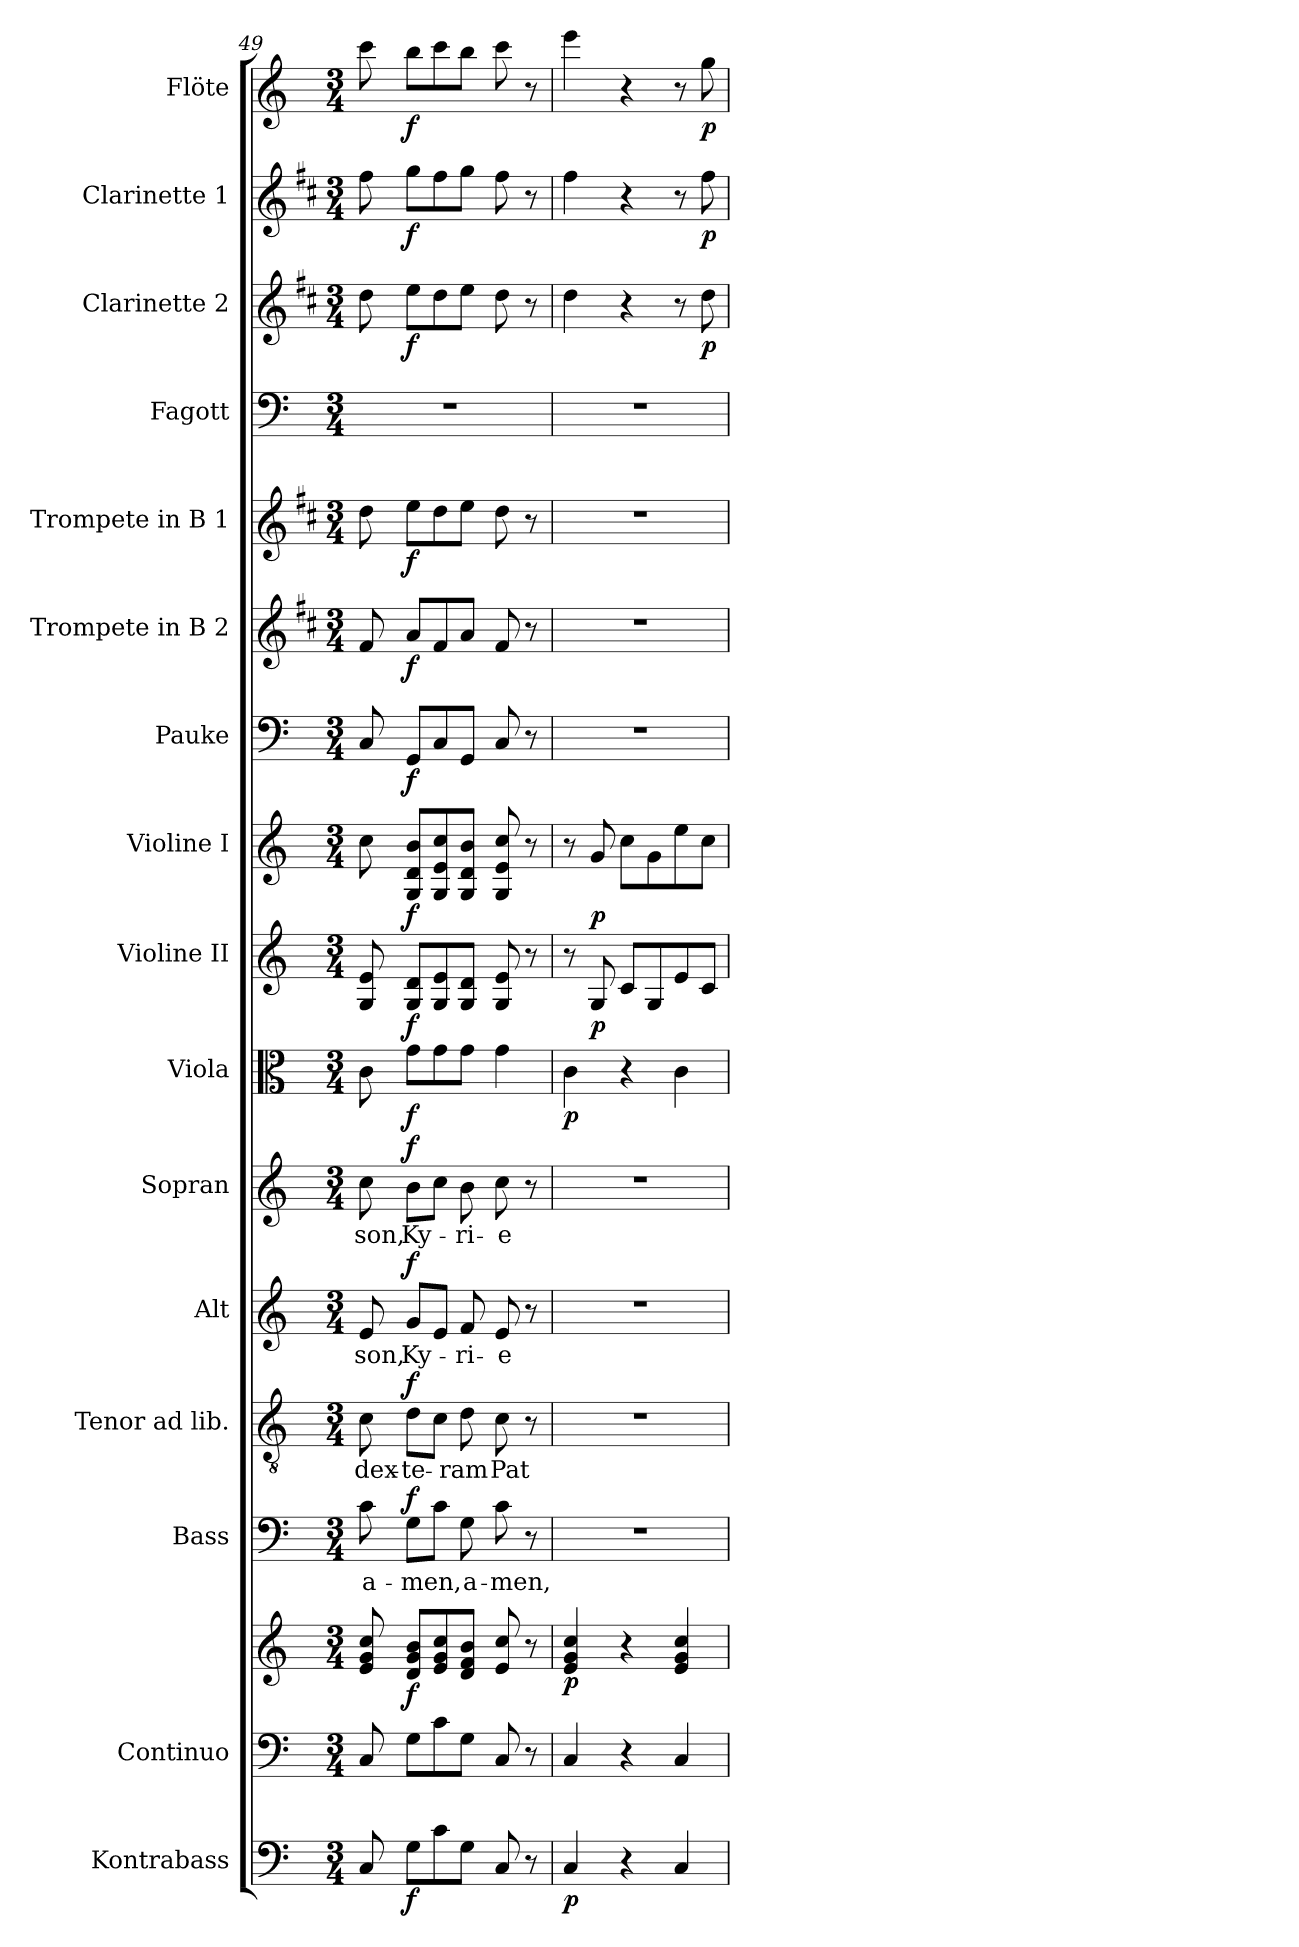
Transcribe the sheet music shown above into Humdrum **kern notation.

**kern	**dynam	**kern	**kern	**dynam	**kern	**text	**dynam	**kern	**text	**dynam	**kern	**text	**dynam	**kern	**text	**dynam	**kern	**dynam	**kern	**dynam	**kern	**dynam	**kern	**dynam	**kern	**dynam	**kern	**dynam	**kern	**kern	**dynam	**kern	**dynam	**kern	**dynam
*part16	*part16	*part15	*part15	*part15	*part14	*part14	*part14	*part13	*part13	*part13	*part12	*part12	*part12	*part11	*part11	*part11	*part10	*part10	*part9	*part9	*part8	*part8	*part7	*part7	*part6	*part6	*part5	*part5	*part4	*part3	*part3	*part2	*part2	*part1	*part1
*staff17	*staff17	*staff16	*staff15	*staff15/16	*staff14	*staff14	*staff14	*staff13	*staff13	*staff13	*staff12	*staff12	*staff12	*staff11	*staff11	*staff11	*staff10	*staff10	*staff9	*staff9	*staff8	*staff8	*staff7	*staff7	*staff6	*staff6	*staff5	*staff5	*staff4	*staff3	*staff3	*staff2	*staff2	*staff1	*staff1
*I"Kontrabass	*	*I"Continuo	*	*	*I"Bass	*	*	*I"Tenor ad lib.	*	*	*I"Alt	*	*	*I"Sopran	*	*	*I"Viola	*	*I"Violine II	*	*I"Violine I	*	*I"Pauke	*	*I"Trompete in B 2	*	*I"Trompete in B 1	*	*I"Fagott	*I"Clarinette 2	*	*I"Clarinette 1	*	*I"Flöte	*
*I'Kb.	*	*I'cont.	*	*	*I'B	*	*	*I'T	*	*	*I'A	*	*	*I'S	*	*	*I'Vla.	*	*I'Vl. II	*	*I'Vl. I	*	*I'Pk.	*	*	*	*	*	*I'Fg.	*I'Cl. 2	*	*I'Cl. 1	*	*I'Fl.	*
*clefF4	*	*clefF4	*clefG2	*	*clefF4	*	*	*clefGv2	*	*	*clefG2	*	*	*clefG2	*	*	*clefC3	*	*clefG2	*	*clefG2	*	*clefF4	*	*clefG2	*	*clefG2	*	*clefF4	*clefG2	*	*clefG2	*	*clefG2	*
*ITrd7c12	*	*	*	*	*	*	*	*	*	*	*	*	*	*	*	*	*	*	*	*	*	*	*	*	*ITrd1c2	*	*ITrd1c2	*	*	*ITrd1c2	*	*ITrd1c2	*	*	*
*k[]	*	*k[]	*k[]	*	*k[]	*	*	*k[]	*	*	*k[]	*	*	*k[]	*	*	*k[]	*	*k[]	*	*k[]	*	*k[]	*	*k[]	*	*k[]	*	*k[]	*k[]	*	*k[]	*	*k[]	*
*C:	*	*C:	*C:	*	*C:	*	*	*C:	*	*	*C:	*	*	*C:	*	*	*C:	*	*C:	*	*C:	*	*C:	*	*C:	*	*C:	*	*C:	*C:	*	*C:	*	*C:	*
*M3/4	*	*M3/4	*M3/4	*	*M3/4	*	*	*M3/4	*	*	*M3/4	*	*	*M3/4	*	*	*M3/4	*	*M3/4	*	*M3/4	*	*M3/4	*	*M3/4	*	*M3/4	*	*M3/4	*M3/4	*	*M3/4	*	*M3/4	*
=49	=49	=49	=49	=49	=49	=49	=49	=49	=49	=49	=49	=49	=49	=49	=49	=49	=49	=49	=49	=49	=49	=49	=49	=49	=49	=49	=49	=49	=49	=49	=49	=49	=49	=49	=49
!	!	!	!	!	!	!LO:LY:b	!	!	!LO:LY:b	!	!	!LO:LY:b	!	!	!LO:LY:b	!	!	!	!	!	!	!	!	!	!	!	!	!	!	!	!	!	!	!	!
8CC/	.	8C/	8e/ 8g/ 8cc/	.	8c\	a-	.	8c\	dex-	.	8e/	-son,	.	8cc\	-son,	.	8c\	.	8G/ 8e/	.	8cc\	.	8C/	.	8e/	.	8cc\	.	2.r	8cc\	.	8ee\	.	8ccc\	.
!	!LO:DY:b	!	!	!LO:DY:b	!	!LO:LY:b	!LO:DY:a	!	!LO:LY:b	!LO:DY:a	!	!LO:LY:b	!LO:DY:a	!	!LO:LY:b	!LO:DY:a	!	!LO:DY:b	!	!LO:DY:b	!	!LO:DY:b	!	!LO:DY:b	!	!LO:DY:b	!	!LO:DY:b	!	!	!LO:DY:b	!	!LO:DY:b	!	!LO:DY:b
8GG\L	f	8G\L	8d/ 8g/ 8b/L	f	8G\L	-men,	f	8d\L	-te-	f	8g/L	Ky-	f	8b\L	Ky-	f	8g\L	f	8G/ 8d/L	f	8G/ 8d/ 8b/L	f	8GG/L	f	8g/L	f	8dd\L	f	.	8dd\L	f	8ff\L	f	8bb\L	f
8C\	.	8c\	8e/ 8g/ 8cc/	.	8c\J	.	.	8c\J	.	.	8e/J	.	.	8cc\J	.	.	8g\	.	8G/ 8e/	.	8G/ 8e/ 8cc/	.	8C/	.	8e/	.	8cc\	.	.	8cc\	.	8ee\	.	8ccc\	.
!	!	!	!	!	!	!LO:LY:b	!	!	!LO:LY:b	!	!	!LO:LY:b	!	!	!LO:LY:b	!	!	!	!	!	!	!	!	!	!	!	!	!	!	!	!	!	!	!	!
8GG\J	.	8G\J	8d/ 8f/ 8b/J	.	8G\	a-	.	8d\	-ram	.	8f/	-ri-	.	8b\	-ri-	.	8g\J	.	8G/ 8d/J	.	8G/ 8d/ 8b/J	.	8GG/J	.	8g/J	.	8dd\J	.	.	8dd\J	.	8ff\J	.	8bb\J	.
!	!	!	!	!	!	!LO:LY:b	!	!	!LO:LY:b	!	!	!LO:LY:b	!	!	!LO:LY:b	!	!	!	!	!	!	!	!	!	!	!	!	!	!	!	!	!	!	!	!
8CC/	.	8C/	8e/ 8cc/	.	8c\	-men,	.	8c\	Pat-	.	8e/	-e	.	8cc\	-e	.	4g\	.	8G/ 8e/	.	8G/ 8e/ 8cc/	.	8C/	.	8e/	.	8cc\	.	.	8cc\	.	8ee\	.	8ccc\	.
8r	.	8r	8r	.	8r	.	.	8r	.	.	8r	.	.	8r	.	.	.	.	8r	.	8r	.	8r	.	8r	.	8r	.	.	8r	.	8r	.	8r	.
=50	=50	=50	=50	=50	=50	=50	=50	=50	=50	=50	=50	=50	=50	=50	=50	=50	=50	=50	=50	=50	=50	=50	=50	=50	=50	=50	=50	=50	=50	=50	=50	=50	=50	=50	=50
!	!LO:DY:b	!	!	!LO:DY:b	!	!	!	!	!	!	!	!	!	!	!	!	!	!LO:DY:b	!	!	!	!	!	!	!	!	!	!	!	!	!	!	!	!	!
4CC/	p	4C/	4e/ 4g/ 4cc/	p	2.r	.	.	2.r	.	.	2.r	.	.	2.r	.	.	4c\	p	8r	.	8r	.	2.r	.	2.r	.	2.r	.	2.r	4cc\	.	4ee\	.	4eee\	.
!	!	!	!	!	!	!	!	!	!	!	!	!	!	!	!	!	!	!	!	!LO:DY:b	!	!LO:DY:b	!	!	!	!	!	!	!	!	!	!	!	!	!
.	.	.	.	.	.	.	.	.	.	.	.	.	.	.	.	.	.	.	8G/	p	8g/	p	.	.	.	.	.	.	.	.	.	.	.	.	.
4r	.	4r	4r	.	.	.	.	.	.	.	.	.	.	.	.	.	4r	.	8c/L	.	8cc\L	.	.	.	.	.	.	.	.	4r	.	4r	.	4r	.
.	.	.	.	.	.	.	.	.	.	.	.	.	.	.	.	.	.	.	8G/	.	8g\	.	.	.	.	.	.	.	.	.	.	.	.	.	.
4CC/	.	4C/	4e/ 4g/ 4cc/	.	.	.	.	.	.	.	.	.	.	.	.	.	4c\	.	8e/	.	8ee\	.	.	.	.	.	.	.	.	8r	.	8r	.	8r	.
!	!	!	!	!	!	!	!	!	!	!	!	!	!	!	!	!	!	!	!	!	!	!	!	!	!	!	!	!	!	!	!LO:DY:b	!	!LO:DY:b	!	!LO:DY:b
.	.	.	.	.	.	.	.	.	.	.	.	.	.	.	.	.	.	.	8c/J	.	8cc\J	.	.	.	.	.	.	.	.	8cc\	p	8ee\	p	8gg\	p
=	=	=	=	=	=	=	=	=	=	=	=	=	=	=	=	=	=	=	=	=	=	=	=	=	=	=	=	=	=	=	=	=	=	=	=
*-	*-	*-	*-	*-	*-	*-	*-	*-	*-	*-	*-	*-	*-	*-	*-	*-	*-	*-	*-	*-	*-	*-	*-	*-	*-	*-	*-	*-	*-	*-	*-	*-	*-	*-	*-
